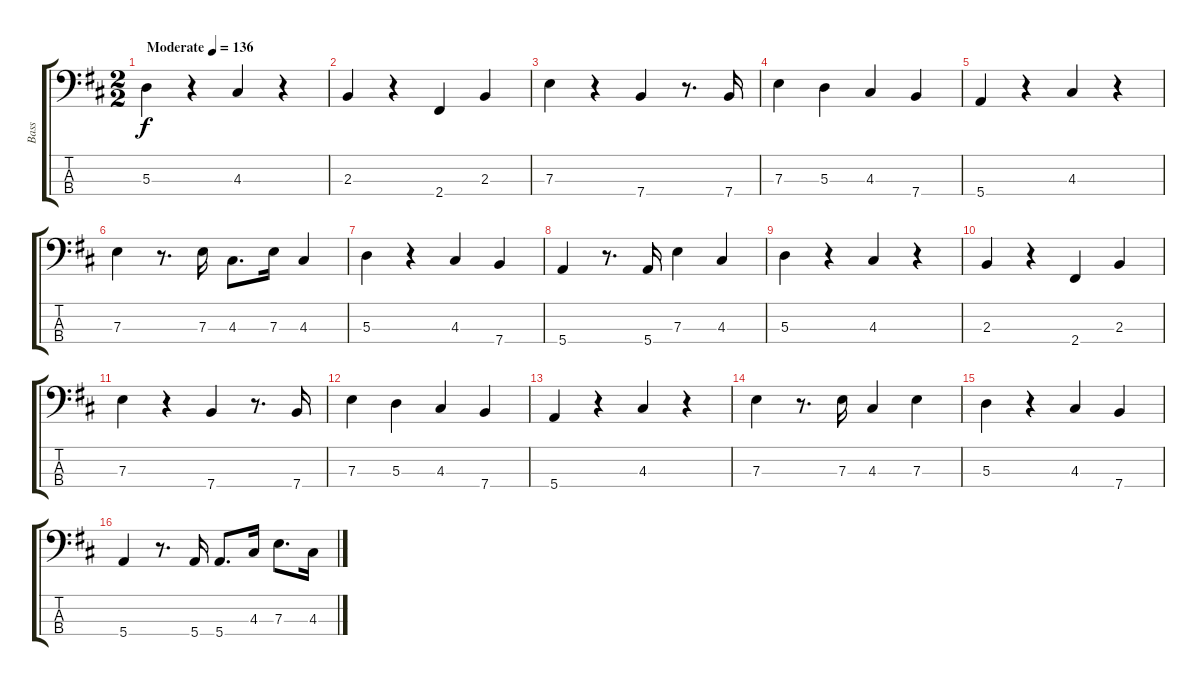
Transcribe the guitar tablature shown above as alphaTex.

\track ("Bass" "Bass") {instrument electricbasspick}
\staff {score tabs}
\tuning (G2 D2 A1 E1) {hide}
\ts (2 2)
\tempo (136 "Moderate")
\clef f4
\ks d
5.3.4{dy f instrument electricbasspick} r.4 4.3.4 r.4 |
2.3.4 r.4 2.4.4 2.3.4 |
7.3.4 r.4 7.4.4 r.8{d} 7.4.16 |
7.3.4 5.3.4 4.3.4 7.4.4 |
5.4.4 r.4 4.3.4 r.4 |
7.3.4 r.8{d} 7.3.16 4.3.8{d} 7.3.16 4.3.4 |
5.3.4 r.4 4.3.4 7.4.4 |
5.4.4 r.8{d} 5.4.16 7.3.4 4.3.4 |
5.3.4 r.4 4.3.4 r.4 |
2.3.4 r.4 2.4.4 2.3.4 |
7.3.4 r.4 7.4.4 r.8{d} 7.4.16 |
7.3.4 5.3.4 4.3.4 7.4.4 |
5.4.4 r.4 4.3.4 r.4 |
7.3.4 r.8{d} 7.3.16 4.3.4 7.3.4 |
5.3.4 r.4 4.3.4 7.4.4 |
5.4.4 r.8{d} 5.4.16 5.4.8{d} 4.3.16{beam split} 7.3.8{d} 4.3.16
